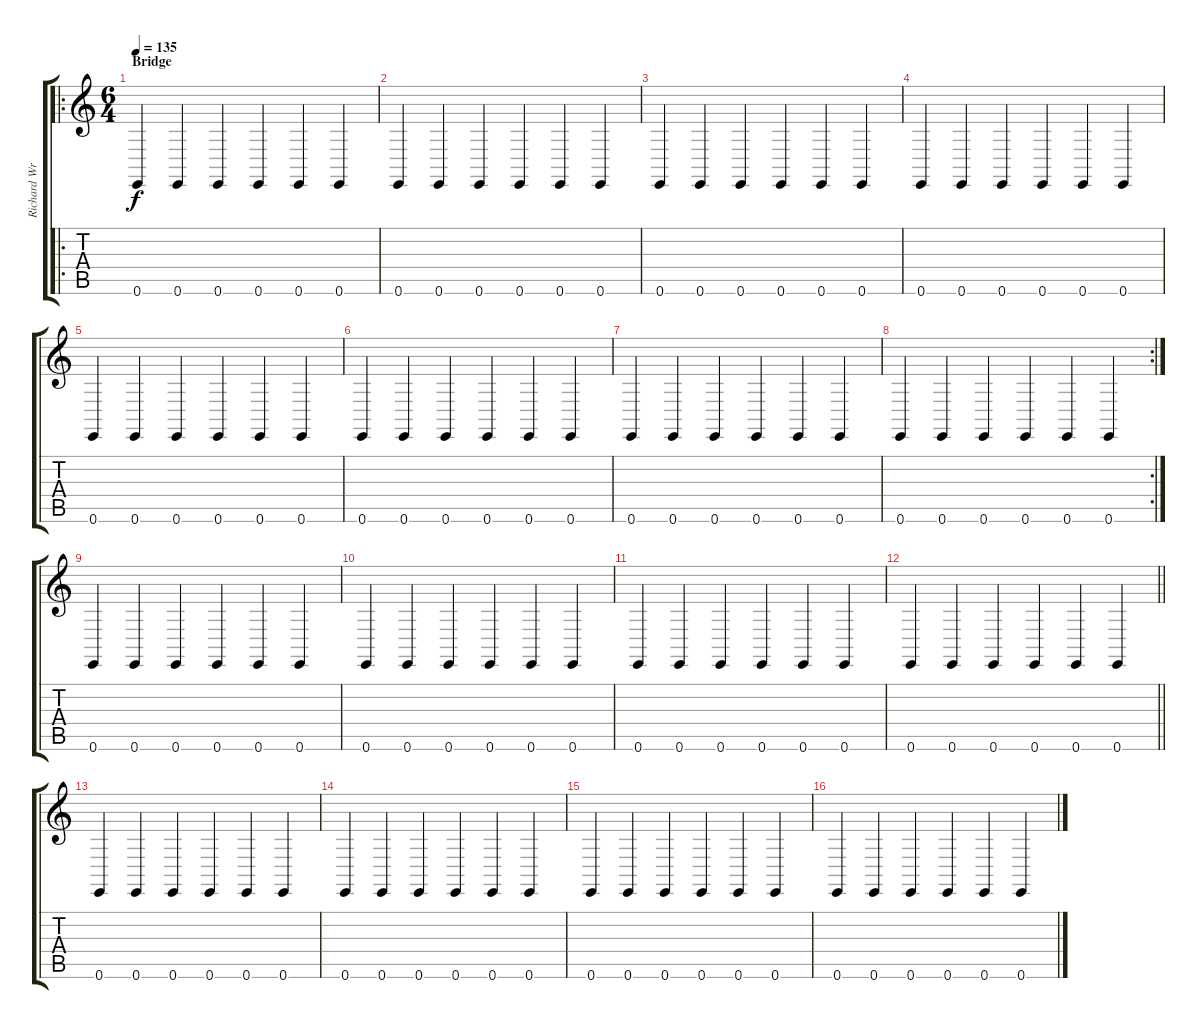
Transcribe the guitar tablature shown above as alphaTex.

\track ("Richard Wright / Synths (effects)" "Richard Wr") {instrument shakuhachi}
\staff {score tabs}
\tuning (E4 B3 G3 D3 A2 E2) {hide}
\ro
\ts (6 4)
\section ("" "Bridge")
\tempo 135
\clef g2
\ks c
0.6.4{dy f} 0.6.4 0.6.4 0.6.4 0.6.4 0.6.4 |
0.6.4 0.6.4 0.6.4 0.6.4 0.6.4 0.6.4 |
0.6.4 0.6.4 0.6.4 0.6.4 0.6.4 0.6.4 |
0.6.4 0.6.4 0.6.4 0.6.4 0.6.4 0.6.4 |
0.6.4 0.6.4 0.6.4 0.6.4 0.6.4 0.6.4 |
0.6.4 0.6.4 0.6.4 0.6.4 0.6.4 0.6.4 |
0.6.4 0.6.4 0.6.4 0.6.4 0.6.4 0.6.4 |
\rc 2
0.6.4 0.6.4 0.6.4 0.6.4 0.6.4 0.6.4 |
0.6.4 0.6.4 0.6.4 0.6.4 0.6.4 0.6.4 |
0.6.4 0.6.4 0.6.4 0.6.4 0.6.4 0.6.4 |
0.6.4 0.6.4 0.6.4 0.6.4 0.6.4 0.6.4 |
\barLineRight lightlight
0.6.4 0.6.4 0.6.4 0.6.4 0.6.4 0.6.4 |
0.6.4 0.6.4 0.6.4 0.6.4 0.6.4 0.6.4 |
0.6.4 0.6.4 0.6.4 0.6.4 0.6.4 0.6.4 |
0.6.4 0.6.4 0.6.4 0.6.4 0.6.4 0.6.4 |
0.6.4 0.6.4 0.6.4 0.6.4 0.6.4 0.6.4
